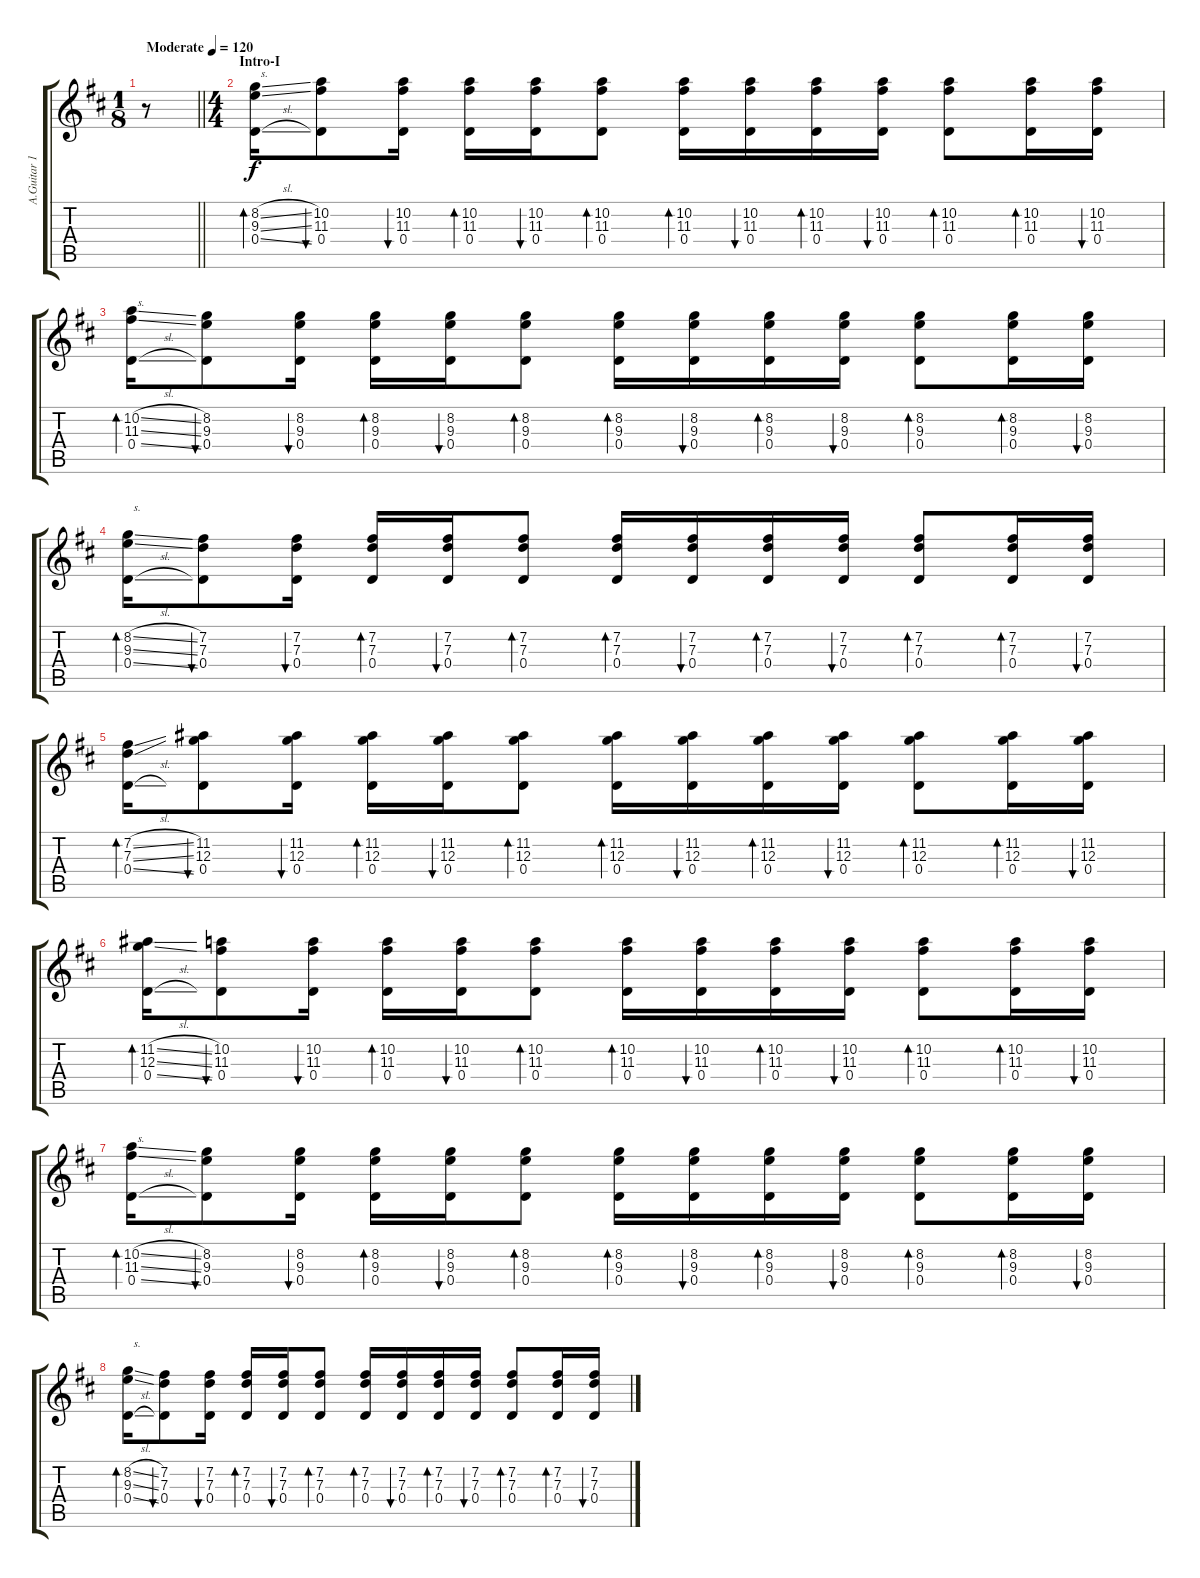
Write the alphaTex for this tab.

\track ("A.Guitar 1" "A.Guitar 1") {instrument acousticguitarsteel}
\staff {score tabs}
\tuning (E4 B3 G3 D3 A2 E2) {hide}
\ts (1 8)
\tempo (120 "Moderate")
\clef g2
\barLineRight lightlight
\ks d
r.8{dy f instrument acousticguitarsteel} |
\ts (4 4)
\section ("" "Intro-I")
(8.2{sl} 9.3{sl} 0.4{sl}).16{bd 30 txt "  s." instrument acousticguitarnylon} (10.2 11.3 0.4).8{bu 30} (10.2 11.3 0.4).16{bu 30} (10.2 11.3 0.4).16{bd 30} (10.2 11.3 0.4).16{bu 30} (10.2 11.3 0.4).8{bd 30} (10.2 11.3 0.4).16{bd 30} (10.2 11.3 0.4).16{bu 30} (10.2 11.3 0.4).16{bd 30} (10.2 11.3 0.4).16{bu 30} (10.2 11.3 0.4).8{bd 30} (10.2 11.3 0.4).16{bd 30} (10.2 11.3 0.4).16{bu 30} |
(10.2{sl} 11.3{sl} 0.4{sl}).16{bd 30 txt "  s."} (8.2 9.3 0.4).8{bu 30} (8.2 9.3 0.4).16{bu 30} (8.2 9.3 0.4).16{bd 30} (8.2 9.3 0.4).16{bu 30} (8.2 9.3 0.4).8{bd 30} (8.2 9.3 0.4).16{bd 30} (8.2 9.3 0.4).16{bu 30} (8.2 9.3 0.4).16{bd 30} (8.2 9.3 0.4).16{bu 30} (8.2 9.3 0.4).8{bd 30} (8.2 9.3 0.4).16{bd 30} (8.2 9.3 0.4).16{bu 30} |
(8.2{sl} 9.3{sl} 0.4{sl}).16{bd 30 txt "  s."} (7.2 7.3 0.4).8{bu 30} (7.2 7.3 0.4).16{bu 30} (7.2 7.3 0.4).16{bd 30} (7.2 7.3 0.4).16{bu 30} (7.2 7.3 0.4).8{bd 30} (7.2 7.3 0.4).16{bd 30} (7.2 7.3 0.4).16{bu 30} (7.2 7.3 0.4).16{bd 30} (7.2 7.3 0.4).16{bu 30} (7.2 7.3 0.4).8{bd 30} (7.2 7.3 0.4).16{bd 30} (7.2 7.3 0.4).16{bu 30} |
(7.2{sl} 7.3{sl} 0.4{sl}).16{bd 30} (11.2 12.3 0.4).8{bu 30} (11.2 12.3 0.4).16{bu 30} (11.2 12.3 0.4).16{bd 30} (11.2 12.3 0.4).16{bu 30} (11.2 12.3 0.4).8{bd 30} (11.2 12.3 0.4).16{bd 30} (11.2 12.3 0.4).16{bu 30} (11.2 12.3 0.4).16{bd 30} (11.2 12.3 0.4).16{bu 30} (11.2 12.3 0.4).8{bd 30} (11.2 12.3 0.4).16{bd 30} (11.2 12.3 0.4).16{bu 30} |
(11.2{sl} 12.3{sl} 0.4{sl}).16{bd 30} (10.2 11.3 0.4).8{bu 30} (10.2 11.3 0.4).16{bu 30} (10.2 11.3 0.4).16{bd 30} (10.2 11.3 0.4).16{bu 30} (10.2 11.3 0.4).8{bd 30} (10.2 11.3 0.4).16{bd 30} (10.2 11.3 0.4).16{bu 30} (10.2 11.3 0.4).16{bd 30} (10.2 11.3 0.4).16{bu 30} (10.2 11.3 0.4).8{bd 30} (10.2 11.3 0.4).16{bd 30} (10.2 11.3 0.4).16{bu 30} |
(10.2{sl} 11.3{sl} 0.4{sl}).16{bd 30 txt "  s."} (8.2 9.3 0.4).8{bu 30} (8.2 9.3 0.4).16{bu 30} (8.2 9.3 0.4).16{bd 30} (8.2 9.3 0.4).16{bu 30} (8.2 9.3 0.4).8{bd 30} (8.2 9.3 0.4).16{bd 30} (8.2 9.3 0.4).16{bu 30} (8.2 9.3 0.4).16{bd 30} (8.2 9.3 0.4).16{bu 30} (8.2 9.3 0.4).8{bd 30} (8.2 9.3 0.4).16{bd 30} (8.2 9.3 0.4).16{bu 30} |
(8.2{sl} 9.3{sl} 0.4{sl}).16{bd 30 txt "  s."} (7.2 7.3 0.4).8{bu 30} (7.2 7.3 0.4).16{bu 30} (7.2 7.3 0.4).16{bd 30} (7.2 7.3 0.4).16{bu 30} (7.2 7.3 0.4).8{bd 30} (7.2 7.3 0.4).16{bd 30} (7.2 7.3 0.4).16{bu 30} (7.2 7.3 0.4).16{bd 30} (7.2 7.3 0.4).16{bu 30} (7.2 7.3 0.4).8{bd 30} (7.2 7.3 0.4).16{bd 30} (7.2 7.3 0.4).16{bu 30}
